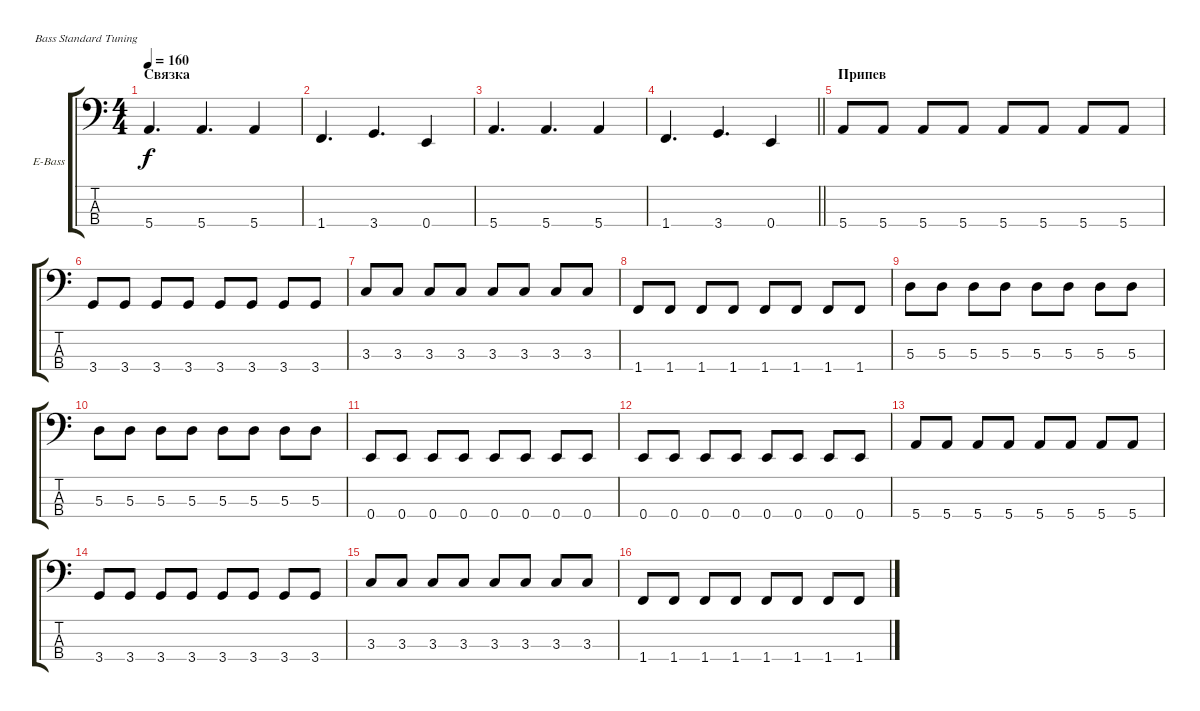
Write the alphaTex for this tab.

\bracketExtendMode groupsimilarinstruments
\firstSystemTrackNameOrientation horizontal
\otherSystemsTrackNameOrientation horizontal
\track ("Bass" "E-Bass") {instrument electricbassfinger}
\staff {score tabs}
\tuning (G2 D2 A1 E1)
\ts (4 4)
\section ("" "Связка")
\tempo 160
\clef f4
\ks c
5.4.4{d dy f} 5.4.4{d} 5.4.4 |
1.4.4{d} 3.4.4{d} 0.4.4 |
5.4.4{d} 5.4.4{d} 5.4.4 |
\barLineRight lightlight
1.4.4{d} 3.4.4{d} 0.4.4 |
\section ("" "Припев")
5.4.8 5.4.8 5.4.8 5.4.8 5.4.8 5.4.8 5.4.8 5.4.8 |
3.4.8 3.4.8 3.4.8 3.4.8 3.4.8 3.4.8 3.4.8 3.4.8 |
3.3.8 3.3.8 3.3.8 3.3.8 3.3.8 3.3.8 3.3.8 3.3.8 |
1.4.8 1.4.8 1.4.8 1.4.8 1.4.8 1.4.8 1.4.8 1.4.8 |
5.3.8 5.3.8 5.3.8 5.3.8 5.3.8 5.3.8 5.3.8 5.3.8 |
5.3.8 5.3.8 5.3.8 5.3.8 5.3.8 5.3.8 5.3.8 5.3.8 |
0.4.8 0.4.8 0.4.8 0.4.8 0.4.8 0.4.8 0.4.8 0.4.8 |
0.4.8 0.4.8 0.4.8 0.4.8 0.4.8 0.4.8 0.4.8 0.4.8 |
5.4.8 5.4.8 5.4.8 5.4.8 5.4.8 5.4.8 5.4.8 5.4.8 |
3.4.8 3.4.8 3.4.8 3.4.8 3.4.8 3.4.8 3.4.8 3.4.8 |
3.3.8 3.3.8 3.3.8 3.3.8 3.3.8 3.3.8 3.3.8 3.3.8 |
1.4.8 1.4.8 1.4.8 1.4.8 1.4.8 1.4.8 1.4.8 1.4.8
